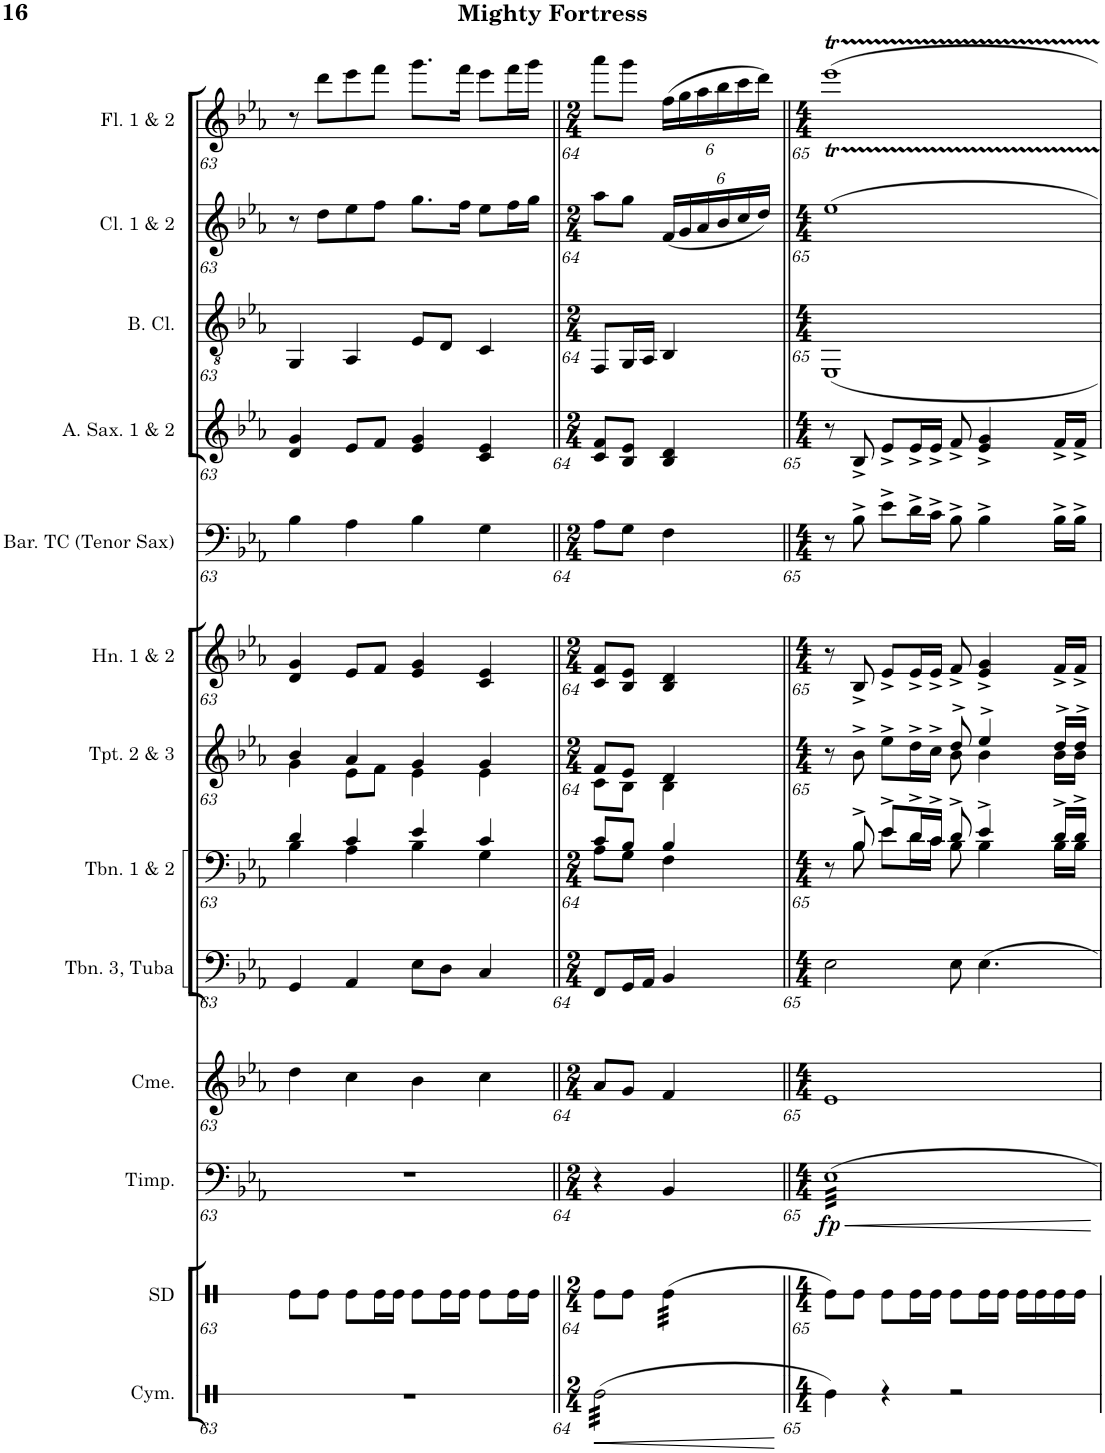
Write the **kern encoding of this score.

**kern	**kern	**kern	**dynam	**kern	**kern	**kern	**kern	**kern	**kern	**kern	**kern	**kern	**kern
*part13	*part12	*part11	*part11	*part10	*part9	*part8	*part7	*part6	*part5	*part4	*part3	*part2	*part1
*staff13	*staff12	*staff11	*staff11	*staff10	*staff9	*staff8	*staff7	*staff6	*staff5	*staff4	*staff3	*staff2	*staff1
*I"Aux Percussion	*I"Snare Drum	*I"Timpani	*	*I"Chimes	*I"Trombone 3, Tuba	*I"Trombone 1 &amp; 2	*I"Trumpet 2 &amp; 3	*I"Horn 1 &amp; 2	*I"Baritone TC (Tenor Sax)	*I"Alto Saxophone 1 &amp; 2	*I"Bass Clarinet	*I"Clarinet 1 &amp; 2	*I"Flute 1 &amp; 2
*I'Aux Perc	*I'SD	*I'Timp.	*	*I'Cme.	*I'Tbn. 3, Tuba	*I'Tbn. 1 &amp; 2	*I'Tpt. 2 &amp; 3	*I'Hn. 1 &amp; 2	*I'Bar. TC (Tenor Sax)	*I'A. Sax. 1 &amp; 2	*I'B. Cl.	*I'Cl. 1 &amp; 2	*I'Fl. 1 &amp; 2
!!LO:PB:g=z
*clefX	*clefX	*clefF4	*	*clefG2	*clefF4	*clefF4	*clefG2	*clefG2	*clefF4	*clefG2	*clefGv2	*clefG2	*clefG2
*	*	*	*	*	*	*	*Trd1c2	*Trd4c7	*Trd4c7	*Trd5c9	*Trd8c14	*Trd1c2	*
*k[]	*k[]	*k[b-e-a-]	*	*k[b-e-a-]	*k[b-e-a-]	*k[b-e-a-]	*k[b-e-a-]	*k[b-e-a-]	*k[b-e-a-]	*k[b-e-a-]	*k[b-e-a-]	*k[b-e-a-]	*k[b-e-a-]
*M4/4	*M4/4	*M4/4	*	*M4/4	*M4/4	*M4/4	*M4/4	*M4/4	*M4/4	*M4/4	*M4/4	*M4/4	*M4/4
=63	=63	=63	=63	=63	=63	=63	=63	=63	=63	=63	=63	=63	=63
*	*	*	*	*	*	*^	*^	*	*	*	*	*	*
1r	8Re\L	1r	.	4dd\	4GG/	4B-\	4d/	4b-/	4g\	4d/ 4g/	4B-\	4d/ 4g/	4GG/	8r	8r
.	8Re\J	.	.	.	.	.	.	.	.	.	.	.	.	8dd\L	8ddd\L
.	8Re\L	.	.	4cc\	4AA-/	4A-\	4c/	4a-/	8e-\L	8e-/L	4A-\	8e-/L	4AA-/	8ee-\	8eee-\
.	16Re\L	.	.	.	.	.	.	.	8f\J	8f/J	.	8f/J	.	8ff\J	8fff\J
.	16Re\JJ	.	.	.	.	.	.	.	.	.	.	.	.	.	.
.	8Re\L	.	.	4b-\	8E-\L	4B-\	4e-/	4g/	4e-\	4e-/ 4g/	4B-\	4e-/ 4g/	8E-/L	8.gg\L	8.ggg\L
.	16Re\L	.	.	.	8D\J	.	.	.	.	.	.	.	8D/J	.	.
.	16Re\JJ	.	.	.	.	.	.	.	.	.	.	.	.	16ff\Jk	16fff\Jk
.	8Re\L	.	.	4cc\	4C/	4G\	4c/	4g/	4e-\	4c/ 4e-/	4G\	4c/ 4e-/	4C/	8ee-\L	8eee-\L
.	16Re\L	.	.	.	.	.	.	.	.	.	.	.	.	16ff\L	16fff\L
.	16Re\JJ	.	.	.	.	.	.	.	.	.	.	.	.	16gg\JJ	16ggg\JJ
=64||	=64||	=64||	=64||	=64||	=64||	=64||	=64||	=64||	=64||	=64||	=64||	=64||	=64||	=64||	=64||
*M2/4	*M2/4	*M2/4	*	*M2/4	*M2/4	*M2/4	*	*M2/4	*	*M2/4	*M2/4	*M2/4	*M2/4	*M2/4	*M2/4
*tremolo	*	*	*	*	*	*	*	*	*	*	*	*	*	*	*
(32Re\LLL	8Re\L	4r	.	8a-/L	8FF/L	8A-\L	8c/L	8f/L	8c\L	8c/ 8f/L	8A-\L	8c/ 8f/L	8FF/L	8aa-\L	8aaa-\L
(32Re\	.	.	.	.	.	.	.	.	.	.	.	.	.	.	.
(32Re\	.	.	.	.	.	.	.	.	.	.	.	.	.	.	.
(32Re\	.	.	.	.	.	.	.	.	.	.	.	.	.	.	.
(32Re\	8Re\J	.	.	8g/J	16GG/L	8G\J	8B-/J	8e-/J	8B-\J	8B-/ 8e-/J	8G\J	8B-/ 8e-/J	16GG/L	8gg\J	8ggg\J
(32Re\	.	.	.	.	.	.	.	.	.	.	.	.	.	.	.
(32Re\	.	.	.	.	16AA-/JJ	.	.	.	.	.	.	.	16AA-/JJ	.	.
(32Re\	.	.	.	.	.	.	.	.	.	.	.	.	.	.	.
*	*	*	*	*	*	*	*	*	*	*	*	*	*	*Xbrackettup	*Xbrackettup
*	*tremolo	*	*	*	*	*	*	*	*	*	*	*	*	*	*
(32Re\	(32Re\LLL	4BB-/	.	4f/	4BB-/	4F\	4B-/	4d/	4B-\	4B-/ 4d/	4F\	4B-/ 4d/	4BB-/	(24f/LL	(24ff\LL
(32Re\	(32Re\	.	.	.	.	.	.	.	.	.	.	.	.	.	.
.	.	.	.	.	.	.	.	.	.	.	.	.	.	24g/	24gg\
(32Re\	(32Re\	.	.	.	.	.	.	.	.	.	.	.	.	.	.
.	.	.	.	.	.	.	.	.	.	.	.	.	.	24a-/	24aa-\
(32Re\	(32Re\	.	.	.	.	.	.	.	.	.	.	.	.	.	.
(32Re\	(32Re\	.	.	.	.	.	.	.	.	.	.	.	.	24b-/	24bb-\
(32Re\	(32Re\	.	.	.	.	.	.	.	.	.	.	.	.	.	.
.	.	.	.	.	.	.	.	.	.	.	.	.	.	24cc/	24ccc\
(32Re\	(32Re\	.	.	.	.	.	.	.	.	.	.	.	.	.	.
.	.	.	.	.	.	.	.	.	.	.	.	.	.	24dd/JJ)	24ddd\JJ)
(32Re\JJJ	(32Re\JJJ	.	.	.	.	.	.	.	.	.	.	.	.	.	.
*	*Xtremolo	*	*	*	*	*	*	*	*	*	*	*	*	*	*
*Xtremolo	*	*	*	*	*	*	*	*	*	*	*	*	*	*	*
=65||	=65||	=65||	=65||	=65||	=65||	=65||	=65||	=65||	=65||	=65||	=65||	=65||	=65||	=65||	=65||
*M4/4	*M4/4	*M4/4	*	*M4/4	*M4/4	*M4/4	*	*M4/4	*	*M4/4	*M4/4	*M4/4	*M4/4	*M4/4	*M4/4
!	!	!	!LO:HP:b	!	!	!	!	!	!	!	!	!	!	!	!
!	!	!	!LO:DY:n=1:b	!	!	!	!	!	!	!	!	!	!	!	!
*	*	*tremolo	*	*	*	*	*	*	*	*	*	*	*	*	*
4Re\)	8Re\L)	32E-LLL	< fp	1e-	2E-\	8r	8ryy	8r	2ryy	8r	8r	8r	1EE-	1ee-T	1eee-T
.	.	32E-	.	.	.	.	.	.	.	.	.	.	.	.	.
.	.	32E-	.	.	.	.	.	.	.	.	.	.	.	.	.
.	.	32E-	.	.	.	.	.	.	.	.	.	.	.	.	.
.	8Re\J	32E-	.	.	.	8B-^>\	8B-/	8b-^\	.	8B-^/	8B-^\	8B-^/	.	.	.
.	.	32E-	.	.	.	.	.	.	.	.	.	.	.	.	.
.	.	32E-	.	.	.	.	.	.	.	.	.	.	.	.	.
.	.	32E-	.	.	.	.	.	.	.	.	.	.	.	.	.
4r	8Re\L	32E-	.	.	.	8e-^>\L	8e-/L	8ee-^\L	.	8e-^/L	8e-^\L	8e-^/L	.	.	.
.	.	32E-	.	.	.	.	.	.	.	.	.	.	.	.	.
.	.	32E-	.	.	.	.	.	.	.	.	.	.	.	.	.
.	.	32E-	.	.	.	.	.	.	.	.	.	.	.	.	.
.	16Re\L	32E-	.	.	.	16d^>\L	16d/L	16dd^\L	.	16e-^/L	16d^\L	16e-^/L	.	.	.
.	.	32E-	.	.	.	.	.	.	.	.	.	.	.	.	.
.	16Re\JJ	32E-	.	.	.	16c^>\JJ	16c/JJ	16cc^\JJ	.	16e-^/JJ	16c^\JJ	16e-^/JJ	.	.	.
.	.	32E-	.	.	.	.	.	.	.	.	.	.	.	.	.
2r	8Re\L	32E-	.	.	8E-\	8B-^>\	8d/	8dd^/	8b-\	8f^/	8B-^\	8f^/	.	.	.
.	.	32E-	.	.	.	.	.	.	.	.	.	.	.	.	.
.	.	32E-	.	.	.	.	.	.	.	.	.	.	.	.	.
.	.	32E-	.	.	.	.	.	.	.	.	.	.	.	.	.
.	16Re\L	32E-	.	.	4.E-\	4B-^>\	4e-/	4ee-^/	4b-\	4e-/^ 4g/^	4B-^\	4e-/^ 4g/^	.	.	.
.	.	32E-	.	.	.	.	.	.	.	.	.	.	.	.	.
.	16Re\JJ	32E-	.	.	.	.	.	.	.	.	.	.	.	.	.
.	.	32E-	.	.	.	.	.	.	.	.	.	.	.	.	.
.	16Re\LL	32E-	.	.	.	.	.	.	.	.	.	.	.	.	.
.	.	32E-	.	.	.	.	.	.	.	.	.	.	.	.	.
.	16Re\	32E-	.	.	.	.	.	.	.	.	.	.	.	.	.
.	.	32E-	.	.	.	.	.	.	.	.	.	.	.	.	.
.	16Re\	32E-	.	.	.	16B-^>\LL	16d/LL	16dd^/LL	16b-\LL	16f^/LL	16B-^\LL	16f^/LL	.	.	.
.	.	32E-	.	.	.	.	.	.	.	.	.	.	.	.	.
.	16Re\JJ	32E-	.	.	.	16B-^>\JJ	16d/JJ	16dd^/JJ	16b-\JJ	16f^/JJ	16B-^\JJ	16f^/JJ	.	.	.
.	.	32E-JJJ	.	.	.	.	.	.	.	.	.	.	.	.	.
*	*	*Xtremolo	*	*	*	*	*	*	*	*	*	*	*	*	*
*	*	*	*	*	*	*v	*v	*	*	*	*	*	*	*	*
*	*	*	*	*	*	*	*v	*v	*	*	*	*	*	*
.	.	.	[	.	.	.	.	.	.	.	.	.	.
=	=	=	=	=	=	=	=	=	=	=	=	=	=
*-	*-	*-	*-	*-	*-	*-	*-	*-	*-	*-	*-	*-	*-
